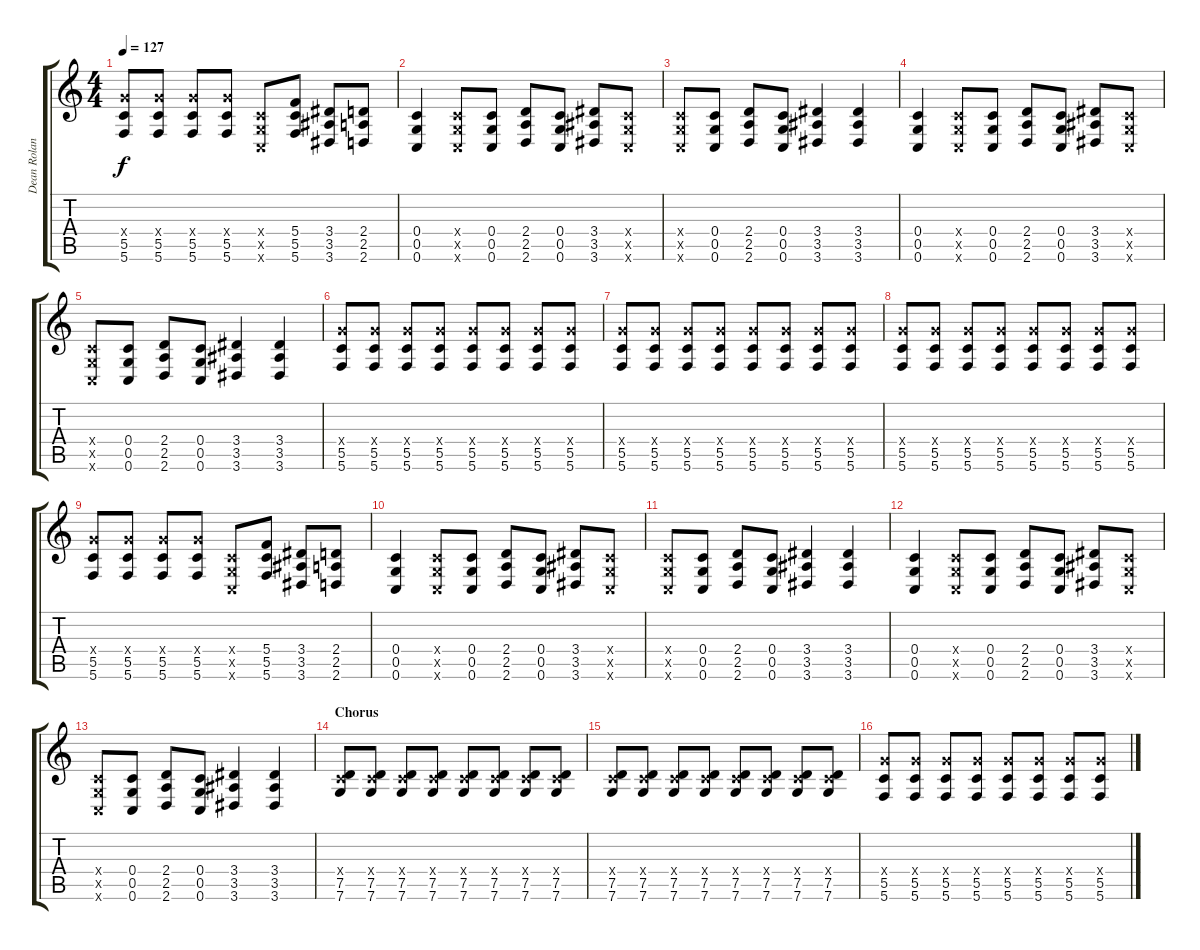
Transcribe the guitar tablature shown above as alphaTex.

\track ("Dean Roland" "Dean Rolan") {instrument distortionguitar}
\staff {score tabs}
\tuning (D4 A3 F3 C3 G2 C2) {hide}
\ts (4 4)
\tempo 127
\clef g2
\ks c
(7.4{x} 5.5 5.6).8{dy f} (7.4{x} 5.5 5.6).8 (7.4{x} 5.5 5.6).8 (7.4{x} 5.5 5.6).8 (0.4{x} 0.5{x} 0.6{x}).8 (5.4 5.5 5.6).8 (3.4 3.5 3.6).8 (2.4 2.5 2.6).8 |
(0.4 0.5 0.6).4 (0.4{x} 0.5{x} 0.6{x}).8 (0.4 0.5 0.6).8 (2.4 2.5 2.6).8 (0.4 0.5 0.6).8 (3.4 3.5 3.6).8 (0.4{x} 0.5{x} 0.6{x}).8 |
(0.4{x} 0.5{x} 0.6{x}).8 (0.4 0.5 0.6).8 (2.4 2.5 2.6).8 (0.4 0.5 0.6).8 (3.4 3.5 3.6).4 (3.4 3.5 3.6).4 |
(0.4 0.5 0.6).4 (0.4{x} 0.5{x} 0.6{x}).8 (0.4 0.5 0.6).8 (2.4 2.5 2.6).8 (0.4 0.5 0.6).8 (3.4 3.5 3.6).8 (0.4{x} 0.5{x} 0.6{x}).8 |
(0.4{x} 0.5{x} 0.6{x}).8 (0.4 0.5 0.6).8 (2.4 2.5 2.6).8 (0.4 0.5 0.6).8 (3.4 3.5 3.6).4 (3.4 3.5 3.6).4 |
(7.4{x} 5.5 5.6).8 (7.4{x} 5.5 5.6).8 (7.4{x} 5.5 5.6).8 (7.4{x} 5.5 5.6).8 (7.4{x} 5.5 5.6).8 (7.4{x} 5.5 5.6).8 (7.4{x} 5.5 5.6).8 (7.4{x} 5.5 5.6).8 |
(7.4{x} 5.5 5.6).8 (7.4{x} 5.5 5.6).8 (7.4{x} 5.5 5.6).8 (7.4{x} 5.5 5.6).8 (7.4{x} 5.5 5.6).8 (7.4{x} 5.5 5.6).8 (7.4{x} 5.5 5.6).8 (7.4{x} 5.5 5.6).8 |
(7.4{x} 5.5 5.6).8 (7.4{x} 5.5 5.6).8 (7.4{x} 5.5 5.6).8 (7.4{x} 5.5 5.6).8 (7.4{x} 5.5 5.6).8 (7.4{x} 5.5 5.6).8 (7.4{x} 5.5 5.6).8 (7.4{x} 5.5 5.6).8 |
(7.4{x} 5.5 5.6).8 (7.4{x} 5.5 5.6).8 (7.4{x} 5.5 5.6).8 (7.4{x} 5.5 5.6).8 (0.4{x} 0.5{x} 0.6{x}).8 (5.4 5.5 5.6).8 (3.4 3.5 3.6).8 (2.4 2.5 2.6).8 |
(0.4 0.5 0.6).4 (0.4{x} 0.5{x} 0.6{x}).8 (0.4 0.5 0.6).8 (2.4 2.5 2.6).8 (0.4 0.5 0.6).8 (3.4 3.5 3.6).8 (0.4{x} 0.5{x} 0.6{x}).8 |
(0.4{x} 0.5{x} 0.6{x}).8 (0.4 0.5 0.6).8 (2.4 2.5 2.6).8 (0.4 0.5 0.6).8 (3.4 3.5 3.6).4 (3.4 3.5 3.6).4 |
(0.4 0.5 0.6).4 (0.4{x} 0.5{x} 0.6{x}).8 (0.4 0.5 0.6).8 (2.4 2.5 2.6).8 (0.4 0.5 0.6).8 (3.4 3.5 3.6).8 (0.4{x} 0.5{x} 0.6{x}).8 |
(0.4{x} 0.5{x} 0.6{x}).8 (0.4 0.5 0.6).8 (2.4 2.5 2.6).8 (0.4 0.5 0.6).8 (3.4 3.5 3.6).4 (3.4 3.5 3.6).4 |
\section ("" "Chorus")
(0.4{x} 7.5 7.6).8 (0.4{x} 7.5 7.6).8 (0.4{x} 7.5 7.6).8 (0.4{x} 7.5 7.6).8 (0.4{x} 7.5 7.6).8 (0.4{x} 7.5 7.6).8 (0.4{x} 7.5 7.6).8 (0.4{x} 7.5 7.6).8 |
(0.4{x} 7.5 7.6).8 (0.4{x} 7.5 7.6).8 (0.4{x} 7.5 7.6).8 (0.4{x} 7.5 7.6).8 (0.4{x} 7.5 7.6).8 (0.4{x} 7.5 7.6).8 (0.4{x} 7.5 7.6).8 (0.4{x} 7.5 7.6).8 |
(7.4{x} 5.5 5.6).8 (7.4{x} 5.5 5.6).8 (7.4{x} 5.5 5.6).8 (7.4{x} 5.5 5.6).8 (7.4{x} 5.5 5.6).8 (7.4{x} 5.5 5.6).8 (7.4{x} 5.5 5.6).8 (7.4{x} 5.5 5.6).8
